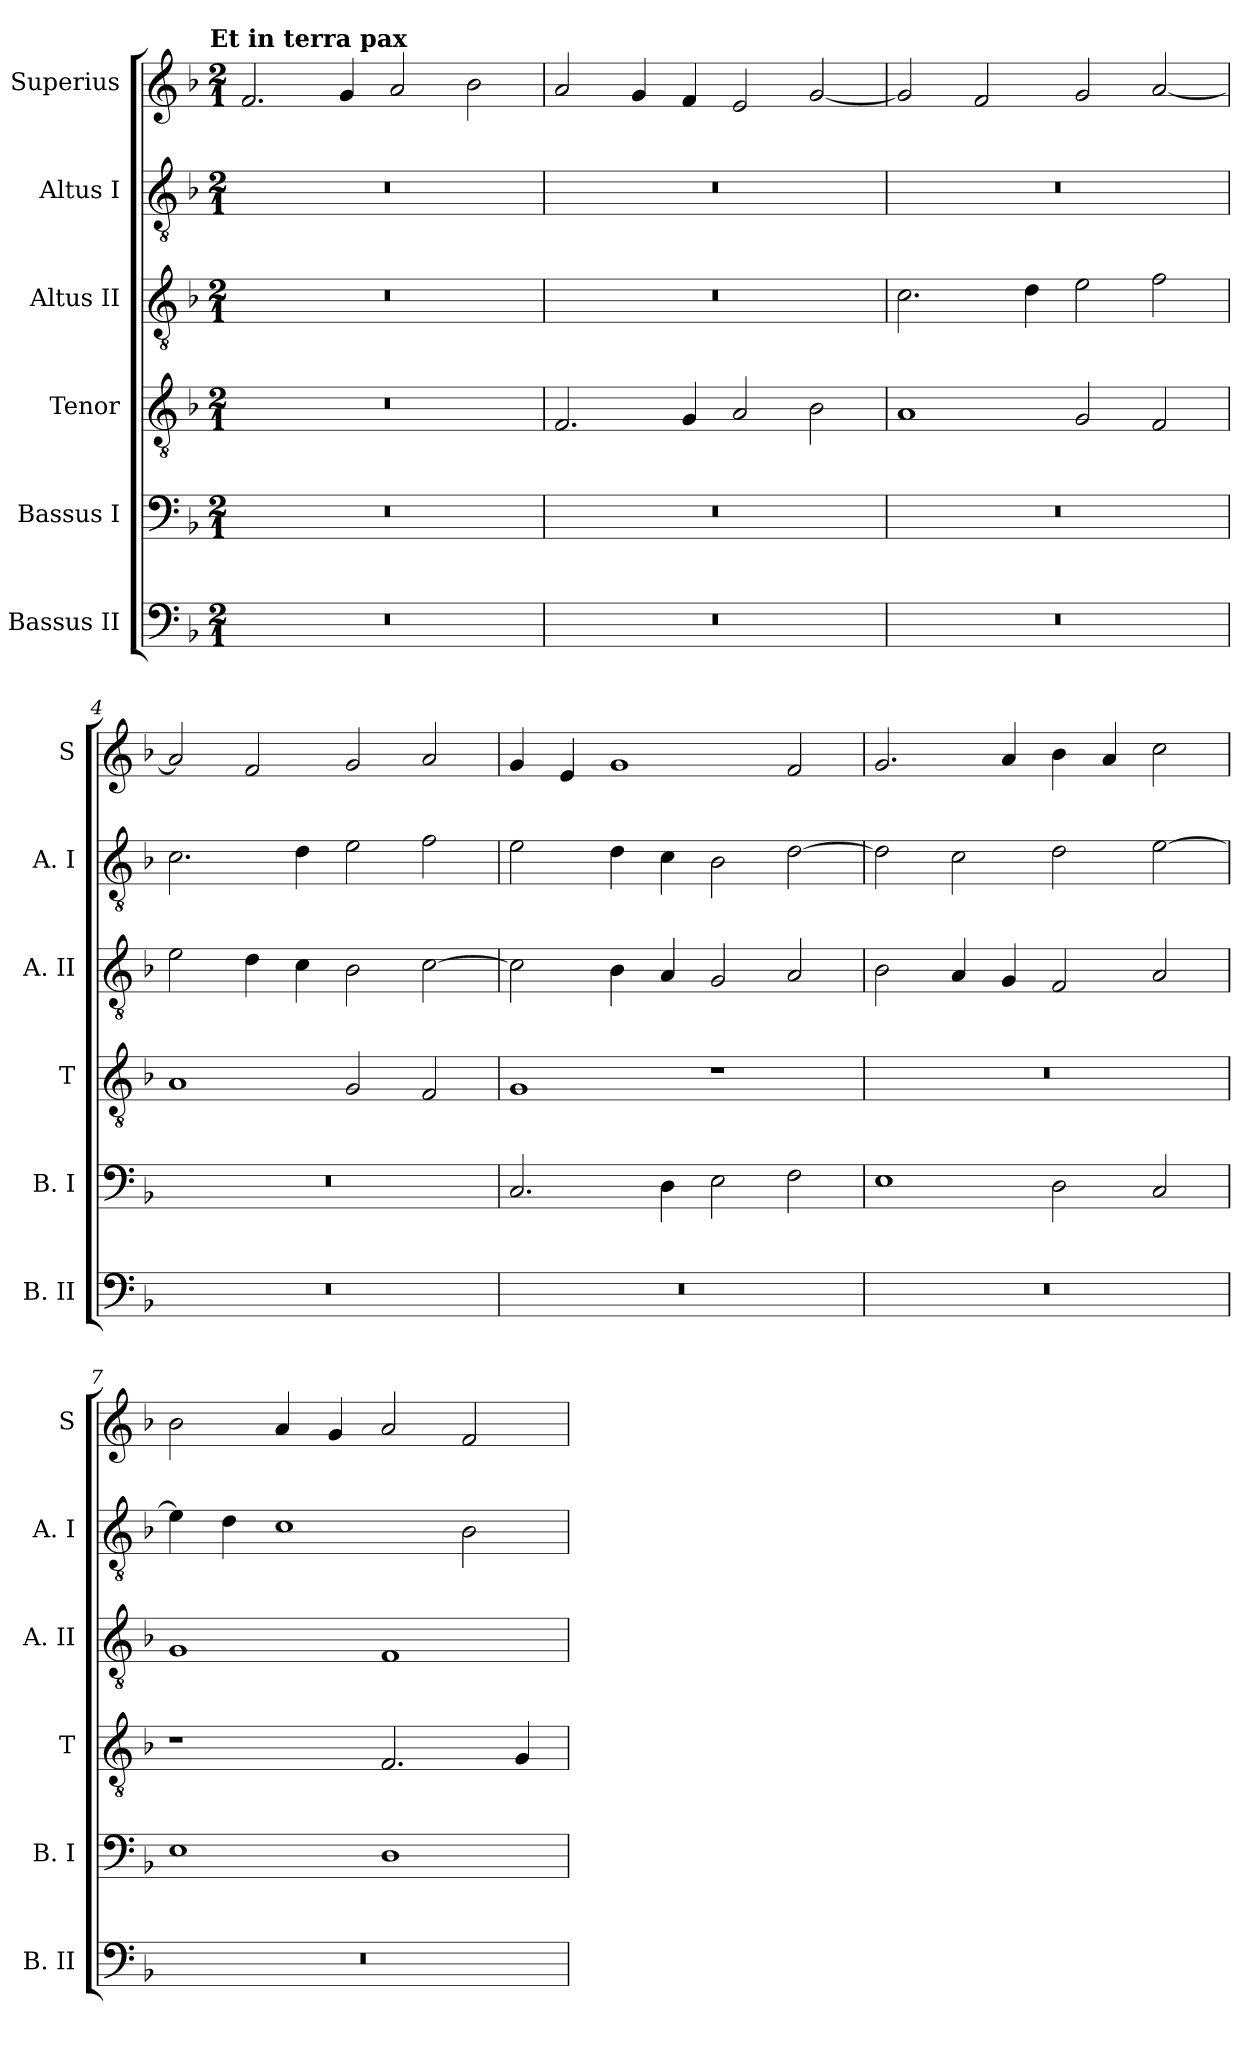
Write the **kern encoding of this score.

**kern	**kern	**kern	**kern	**kern	**kern
*part6	*part5	*part4	*part3	*part2	*part1
*staff6	*staff5	*staff4	*staff3	*staff2	*staff1
*I"Bassus II	*I"Bassus I	*I"Tenor	*I"Altus II	*I"Altus I	*I"Superius
*I'B. II	*I'B. I	*I'T	*I'A. II	*I'A. I	*I'S
*clefF4	*clefF4	*clefGv2	*clefGv2	*clefGv2	*clefG2
*k[b-]	*k[b-]	*k[b-]	*k[b-]	*k[b-]	*k[b-]
*d:	*d:	*d:	*d:	*d:	*d:
!!LO:TX:omd:t=Et in terra pax
*M2/1	*M2/1	*M2/1	*M2/1	*M2/1	*M2/1
=1	=1	=1	=1	=1	=1
0r	0r	0r	0r	0r	2.f
.	.	.	.	.	4g
.	.	.	.	.	2a
.	.	.	.	.	2b-
=2	=2	=2	=2	=2	=2
0r	0r	2.F	0r	0r	2a
.	.	.	.	.	4g
.	.	4G	.	.	4f
.	.	2A	.	.	2e
.	.	2B-	.	.	[2g
=3	=3	=3	=3	=3	=3
0r	0r	1A	2.c	0r	2g]
.	.	.	.	.	2f
.	.	.	4d	.	.
.	.	2G	2e	.	2g
.	.	2F	2f	.	[2a
=4	=4	=4	=4	=4	=4
0r	0r	1A	2e	2.c	2a]
.	.	.	4d	.	2f
.	.	.	4c	4d	.
.	.	2G	2B-	2e	2g
.	.	2F	[2c	2f	2a
=5	=5	=5	=5	=5	=5
0r	2.C	1G	2c]	2e	4g
.	.	.	.	.	4e
.	.	.	4B-	4d	1g
.	4D	.	4A	4c	.
.	2E	1r	2G	2B-	.
.	2F	.	2A	[2d	2f
=6	=6	=6	=6	=6	=6
0r	1E	0r	2B-	2d]	2.g
.	.	.	4A	2c	.
.	.	.	4G	.	4a
.	2D	.	2F	2d	4b-
.	.	.	.	.	4a
.	2C	.	2A	[2e	2cc
=7	=7	=7	=7	=7	=7
0r	1E	1r	1G	4e]	2b-
.	.	.	.	4d	.
.	.	.	.	1c	4a
.	.	.	.	.	4g
.	1D	2.F	1F	.	2a
.	.	.	.	2B-	2f
.	.	4G	.	.	.
=	=	=	=	=	=
*-	*-	*-	*-	*-	*-
